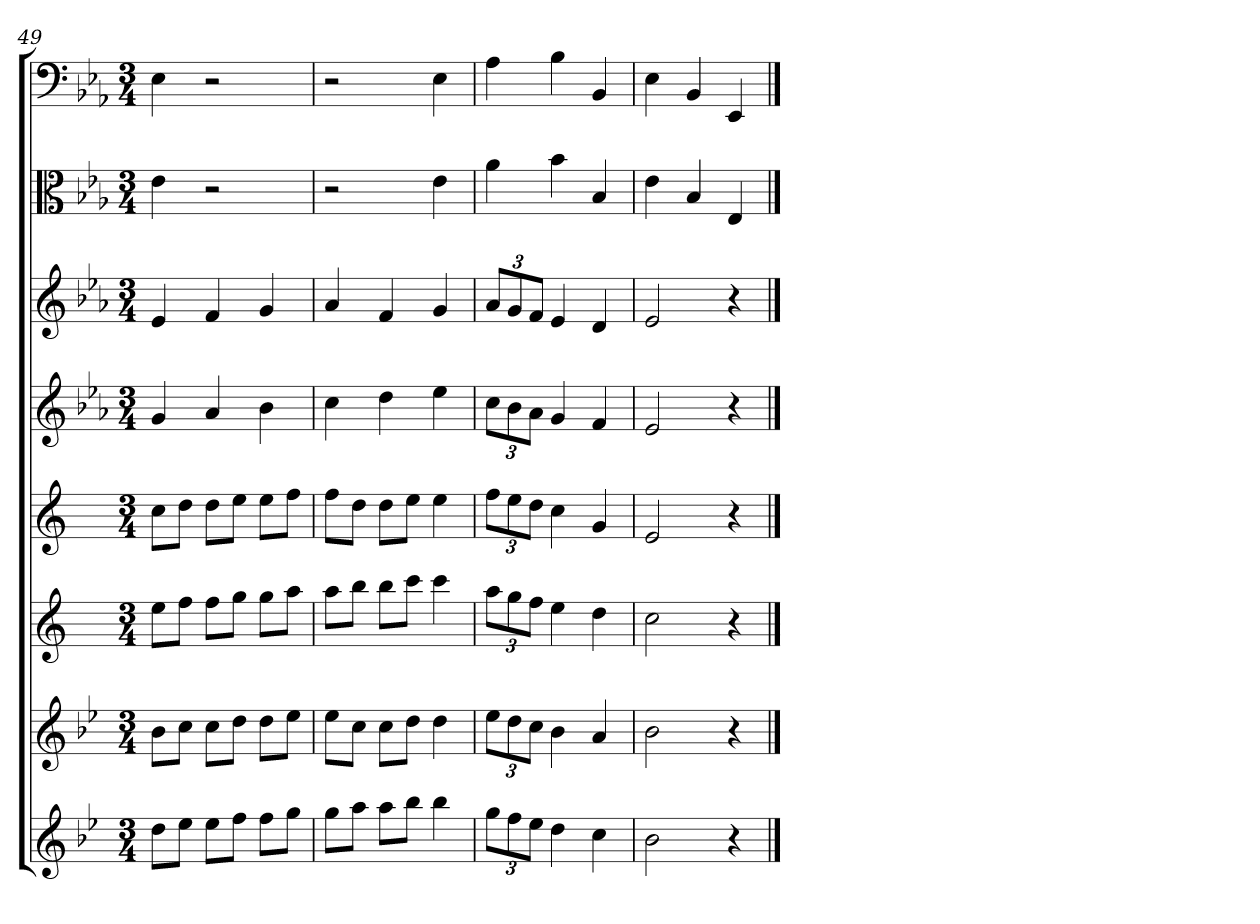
**kern	**kern	**kern	**kern	**kern	**kern	**kern	**kern
*part8	*part7	*part6	*part5	*part4	*part3	*part2	*part1
*staff8	*staff7	*staff6	*staff5	*staff4	*staff3	*staff2	*staff1
*	*	*	*	*	*	*clefC3	*clefF4
*k[b-e-]	*k[b-e-]	*k[]	*k[]	*k[b-e-a-]	*k[b-e-a-]	*k[b-e-a-]	*k[b-e-a-]
*M3/4	*M3/4	*M3/4	*M3/4	*M3/4	*M3/4	*M3/4	*M3/4
=49	=49	=49	=49	=49	=49	=49	=49
8ddL	8b-L	8eeL	8ccL	4g	4e-	4e-	4E-
8ee-J	8ccJ	8ffJ	8ddJ	.	.	.	.
8ee-L	8ccL	8ffL	8ddL	4a-	4f	2r	2r
8ffJ	8ddJ	8ggJ	8eeJ	.	.	.	.
8ffL	8ddL	8ggL	8eeL	4b-	4g	.	.
8ggJ	8ee-J	8aaJ	8ffJ	.	.	.	.
=50	=50	=50	=50	=50	=50	=50	=50
8ggL	8ee-L	8aaL	8ffL	4cc	4a-	2r	2r
8aaJ	8ccJ	8bbJ	8ddJ	.	.	.	.
8aaL	8ccL	8bbL	8ddL	4dd	4f	.	.
8bb-J	8ddJ	8cccJ	8eeJ	.	.	.	.
4bb-	4dd	4ccc	4ee	4ee-	4g	4e-	4E-
=51	=51	=51	=51	=51	=51	=51	=51
12ggL	12ee-L	12aaL	12ffL	12ccL	12a-L	4a-	4A-
12ff	12dd	12gg	12ee	12b-	12g	.	.
12ee-J	12ccJ	12ffJ	12ddJ	12a-J	12fJ	.	.
4dd	4b-	4ee	4cc	4g	4e-	4b-	4B-
4cc	4a	4dd	4g	4f	4d	4B-	4BB-
=52	=52	=52	=52	=52	=52	=52	=52
2b-	2b-	2cc	2e	2e-	2e-	4e-	4E-
.	.	.	.	.	.	4B-	4BB-
4r	4r	4r	4r	4r	4r	4E-	4EE-
==	==	==	==	==	==	==	==
*-	*-	*-	*-	*-	*-	*-	*-
